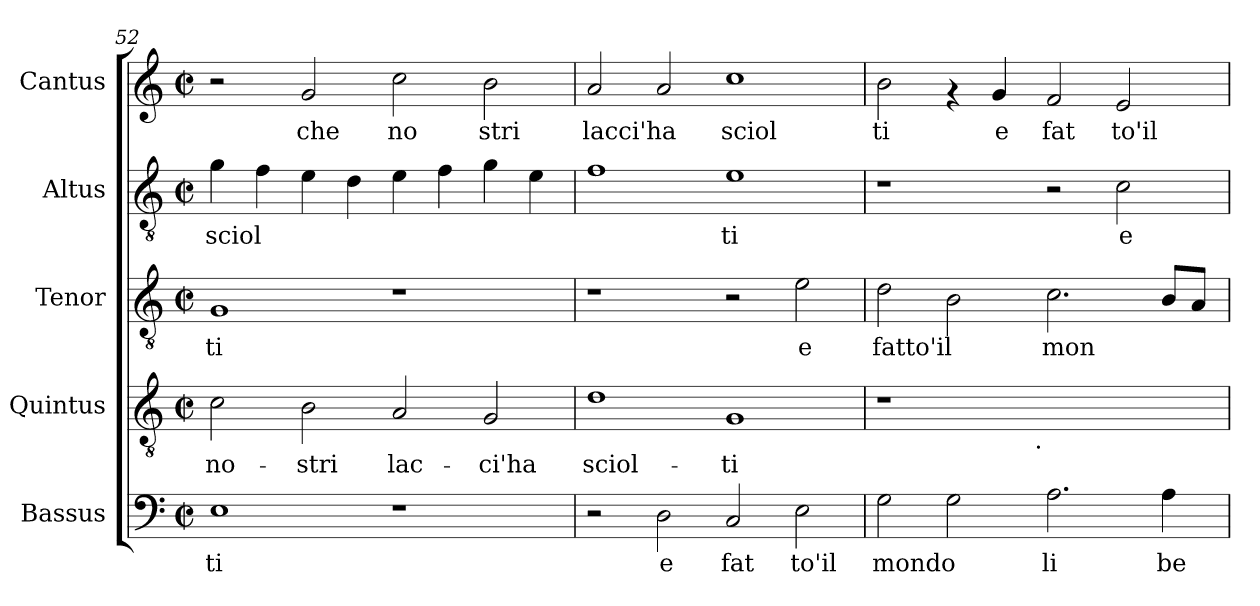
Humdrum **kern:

**kern	**text	**kern	**text	**kern	**text	**kern	**text	**kern	**text
*part5	*part5	*part4	*part4	*part3	*part3	*part2	*part2	*part1	*part1
*staff5	*staff5	*staff4	*staff4	*staff3	*staff3	*staff2	*staff2	*staff1	*staff1
*I"Bassus	*	*I"Quintus	*	*I"Tenor	*	*I"Altus	*	*I"Cantus	*
*clefF4	*	*clefGv2	*	*clefGv2	*	*clefGv2	*	*clefG2	*
*k[]	*	*k[]	*	*k[]	*	*k[]	*	*k[]	*
*C:	*	*C:	*	*C:	*	*C:	*	*C:	*
*M2/2	*	*M2/2	*	*M2/2	*	*M2/2	*	*M2/2	*
*met(c|)	*	*met(c|)	*	*met(c|)	*	*met(c|)	*	*met(c|)	*
=52	=52	=52	=52	=52	=52	=52	=52	=52	=52
!	!LO:LY:b:cj	!	!LO:LY:b	!	!LO:LY:b	!	!LO:LY:b:cj	!	!
1E	ti	2c\	no-	1G	ti	4g\	sciol-	2r	.
!	!	!	!	!	!	!	!LO:LY:b:cj	!	!
.	.	.	.	.	.	4f\	--	.	.
!	!	!	!LO:LY:b	!	!	!	!LO:LY:b:cj	!	!LO:LY:b
.	.	2B\	-stri	.	.	4e\	--	2g/	che
!	!	!	!	!	!	!	!LO:LY:b:cj	!	!
.	.	.	.	.	.	4d\	--	.	.
!	!	!	!LO:LY:b	!	!	!	!LO:LY:b:cj	!	!LO:LY:b
1r	.	2A/	lac-	1r	.	4e\	--	2cc\	no
!	!	!	!	!	!	!	!LO:LY:b:cj	!	!
.	.	.	.	.	.	4f\	--	.	.
!	!	!	!LO:LY:b	!	!	!	!LO:LY:b:cj	!	!LO:LY:b
.	.	2G/	-ci'ha	.	.	4g\	--	2b\	stri
!	!	!	!	!	!	!	!LO:LY:b:cj	!	!
.	.	.	.	.	.	4e\	--	.	.
=53	=53	=53	=53	=53	=53	=53	=53	=53	=53
!	!	!	!LO:LY:b	!	!	!	!LO:LY:b:cj	!	!LO:LY:b
2r	.	1d	sciol-	1r	.	1f	--	2a/	lacci'ha
!	!LO:LY:b:cj	!	!	!	!	!	!	!	!LO:LY:b
2D\	e	.	.	.	.	.	.	2a/	.
!	!LO:LY:b:cj	!	!LO:LY:b	!	!	!	!LO:LY:b:cj	!	!LO:LY:b
2C/	fat	1G	-ti	2r	.	1e	-ti	1cc	sciol
!	!LO:LY:b:cj	!	!	!	!LO:LY:b	!	!	!	!
2E\	to'il	.	.	2e\	e	.	.	.	.
=54	=54	=54	=54	=54	=54	=54	=54	=54	=54
!	!LO:LY:b:cj	!	!	!	!LO:LY:b	!	!	!	!LO:LY:b
*	*	*^	*	*	*	*	*	*	*
2G\	mondo	1r	2ryy	.	2d\	fatto'il	1r	.	2b\	ti
!	!LO:LY:b:cj	!	!	!	!	!LO:LY:b	!	!	!	!
2G\	.	.	4...ryy	.	2B\	.	.	.	4rf	.
!	!	!	!	!	!	!	!	!	!	!LO:LY:b
.	.	.	.	.	.	.	.	.	4g/	e
!	!	!	!LO:TX:b:t=.	!	!	!	!	!	!	!
.	.	.	1ryy	.	.	.	.	.	.	.
!	!LO:LY:b:cj	!	!	!	!	!LO:LY:b	!	!	!	!LO:LY:b
2.A\	li	1ryy	.	.	2.c\	mon	2r	.	2f/	fat
!	!	!	!	!	!	!	!	!LO:LY:b:cj	!	!LO:LY:b
.	.	.	.	.	.	.	2c\	e	2e/	to'il
!	!LO:LY:b:cj	!	!	!	!	!LO:LY:b	!	!	!	!
4A\	be	.	.	.	8B/L	.	.	.	.	.
!	!	!	!	!	!	!LO:LY:b	!	!	!	!
.	.	.	.	.	8A/J	.	.	.	.	.
.	.	.	32ryy	.	.	.	.	.	.	.
*	*	*v	*v	*	*	*	*	*	*	*
=	=	=	=	=	=	=	=	=	=
*-	*-	*-	*-	*-	*-	*-	*-	*-	*-
